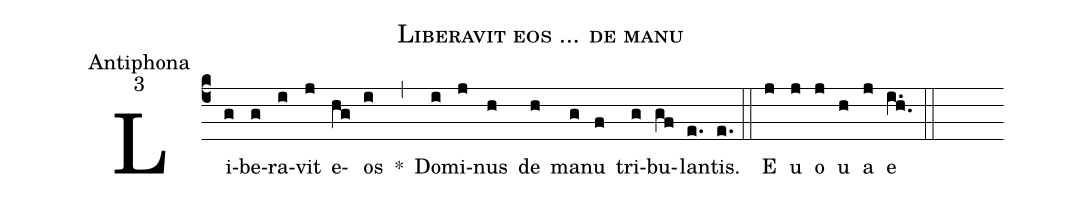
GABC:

name:Liberavit eos ... de manu;
office-part:Antiphona;
mode:3;
%%
(c4) Li(g)be(g)ra(i)vit(j) e(hg)os(i) *(,) Do(i)mi(j)nus(h) de(h) ma(g)nu(f) tri(g)bu(gf)lan(e.)tis.(e.) (::) <eu>E(j) u(j) o(j) u(h) a(j) e</eu>(i.h.) (::)
